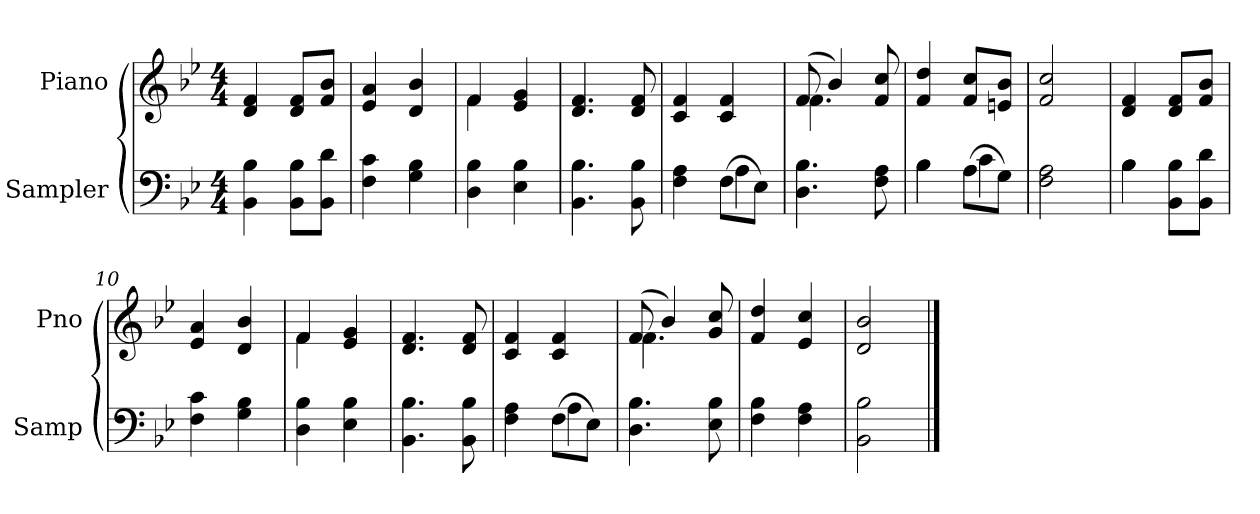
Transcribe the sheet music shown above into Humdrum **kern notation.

**kern	**kern
*part2	*part1
*staff2	*staff1
*I"Sampler	*I"Piano
*I'Samp	*I'Pno
*clefF4	*clefG2
*k[b-e-]	*k[b-e-]
*B-:	*B-:
*M4/4	*M4/4
=1	=1
4BB- 4B-	4d 4f
8BB-\ 8B-\L	8d/ 8f/L
8BB-\ 8d\J	8f/ 8b-/J
=2	=2
4F 4c	4e- 4a
4G 4B-	4d 4b-
=3	=3
*	*^
4D 4B-	4f/	4f
4E- 4B-	4e- 4g	4ryy
*	*v	*v
=4	=4
4.BB- 4.B-	4.d 4.f
8BB- 8B-	8d 8f
=5	=5
*^	*
4F 4A	4ryy	4c 4f
(8F\L	4A	4c 4f
8E-\J)	.	.
*v	*v	*
=6	=6
*	*^
4.D 4.B-	(8f/	4.f
.	4b-/)	.
8F 8A	8f 8cc	8ryy
*	*v	*v
=7	=7
*^	*
4B-\	4B-	4f 4dd
(8A\L	4c	8f/ 8cc/L
8G\J)	.	8en/ 8b-/J
*v	*v	*
=8	=8
2F 2A	2f 2cc
=9	=9
*^	*
4B-\	4B-	4d 4f
8BB-\ 8B-\L	4ryy	8d/ 8f/L
8BB-\ 8d\J	.	8f/ 8b-/J
*v	*v	*
=10	=10
4F 4c	4e- 4a
4G 4B-	4d 4b-
=11	=11
*	*^
4D 4B-	4f/	4f
4E- 4B-	4e- 4g	4ryy
*	*v	*v
=12	=12
4.BB- 4.B-	4.d 4.f
8BB- 8B-	8d 8f
=13	=13
*^	*
4F 4A	4ryy	4c 4f
(8F\L	4A	4c 4f
8E-\J)	.	.
*v	*v	*
=14	=14
*	*^
4.D 4.B-	(8f/	4.f
.	4b-/)	.
8E- 8B-	8g 8cc	8ryy
*	*v	*v
=15	=15
4F 4B-	4f 4dd
4F 4A	4e- 4cc
=16	=16
2BB- 2B-	2d 2b-
==	==
*-	*-
